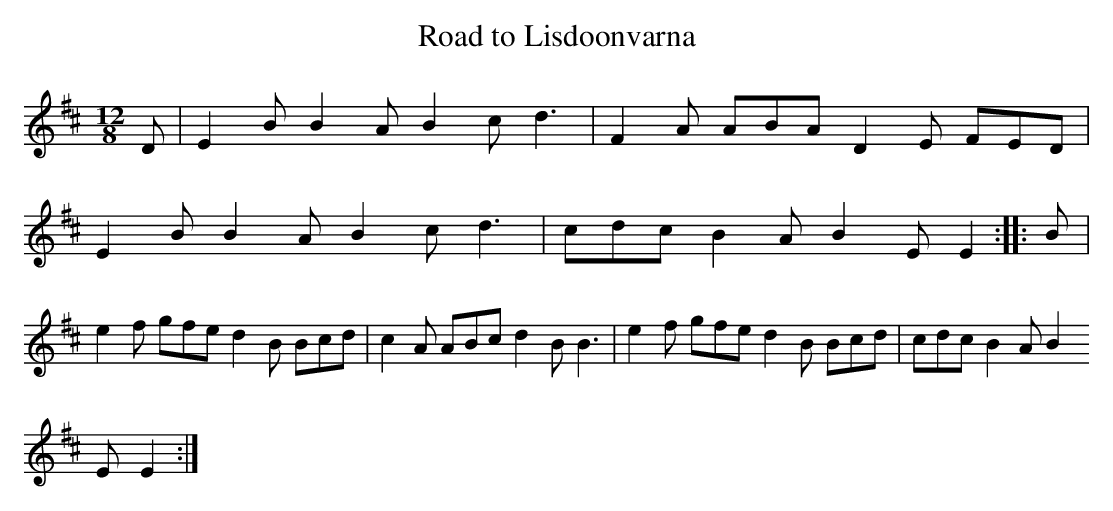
X:1
T:Road to Lisdoonvarna
M:12/8
L:1/8
K:EDor
D|E2 B B2 A B2 c d3|F2 A ABA D2 E FED|
E2 B B2 A B2 c d3|cdc B2 A B2 E E2:|:B|
e2 f gfe d2 B Bcd|c2 A ABc d2 B B3|e2 f gfe d2 B Bcd|cdc B2 A B2
E E2:|
